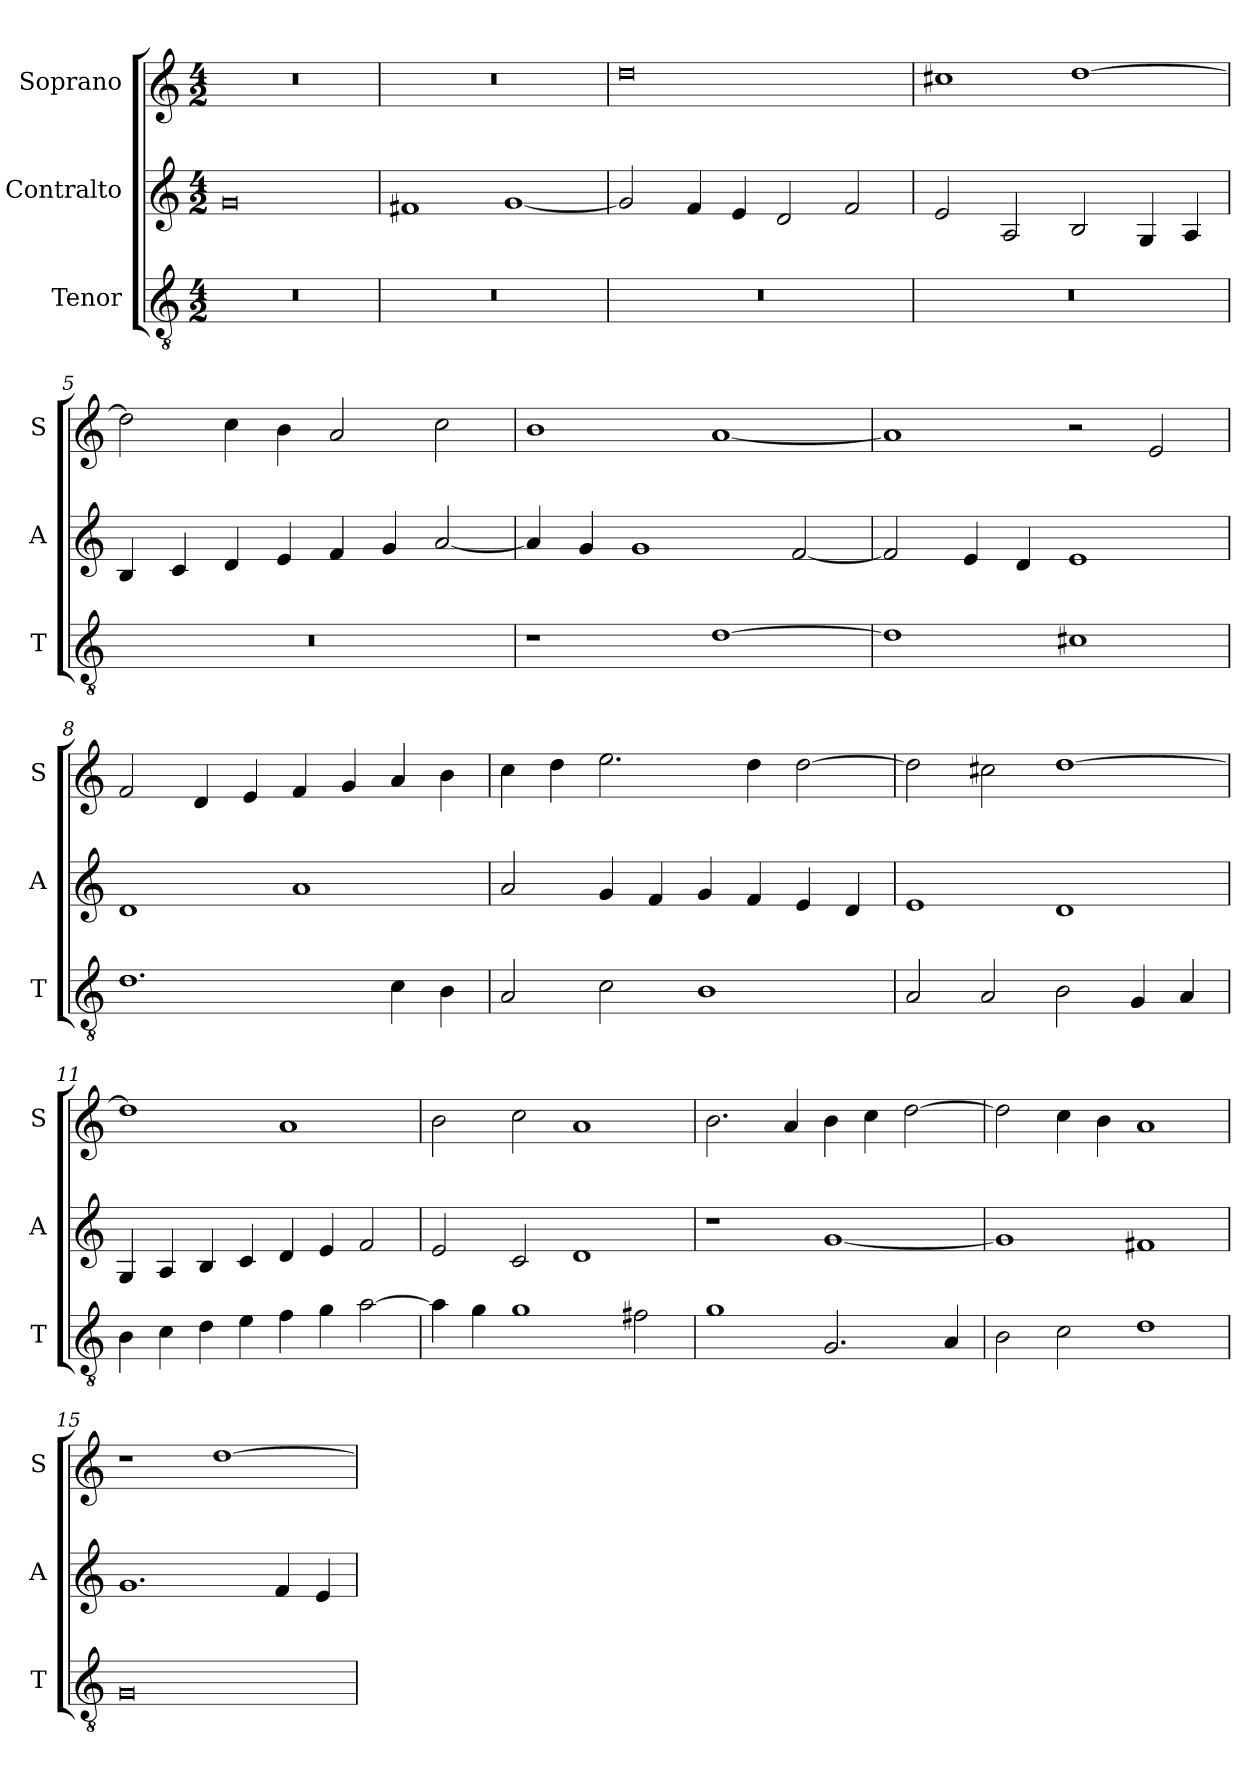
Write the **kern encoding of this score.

**kern	**kern	**kern
*part3	*part2	*part1
*staff3	*staff2	*staff1
*I"Tenor	*I"Contralto	*I"Soprano
*I'T	*I'A	*I'S
*clefGv2	*clefG2	*clefG2
*k[]	*k[]	*k[]
*G:mix	*G:mix	*G:mix
*M4/2	*M4/2	*M4/2
=1	=1	=1
0r	0g	0r
=2	=2	=2
0r	1f#X	0r
.	[1g	.
=3	=3	=3
0r	2g]	0dd
.	4f	.
.	4e	.
.	2d	.
.	2f	.
=4	=4	=4
0r	2e	1cc#X
.	2A	.
.	2B	[1dd
.	4G	.
.	4A	.
=5	=5	=5
0r	4B	2dd]
.	4c	.
.	4d	4cc
.	4e	4b
.	4f	2a
.	4g	.
.	[2a	2cc
=6	=6	=6
1r	4a]	1b
.	4g	.
.	1g	.
[1d	.	[1a
.	[2f	.
=7	=7	=7
1d]	2f]	1a]
.	4e	.
.	4d	.
1c#X	1e	2r
.	.	2e
=8	=8	=8
1.d	1d	2f
.	.	4d
.	.	4e
.	1a	4f
.	.	4g
4c	.	4a
4B	.	4b
=9	=9	=9
2A	2a	4cc
.	.	4dd
2c	4g	2.ee
.	4f	.
1B	4g	.
.	4f	4dd
.	4e	[2dd
.	4d	.
=10	=10	=10
2A	1e	2dd]
2A	.	2cc#X
2B	1d	[1dd
4G	.	.
4A	.	.
=11	=11	=11
4B	4G	1dd]
4c	4A	.
4d	4B	.
4e	4c	.
4f	4d	1a
4g	4e	.
[2a	2f	.
=12	=12	=12
4a]	2e	2b
4g	.	.
1g	2c	2cc
.	1d	1a
2f#X	.	.
=13	=13	=13
1g	1r	2.b
.	.	4a
2.G	[1g	4b
.	.	4cc
.	.	[2dd
4A	.	.
=14	=14	=14
2B	1g]	2dd]
2c	.	4cc
.	.	4b
1d	1f#X	1a
=15	=15	=15
0G	1.g	1r
.	.	[1dd
.	4f	.
.	4e	.
=	=	=
*-	*-	*-
